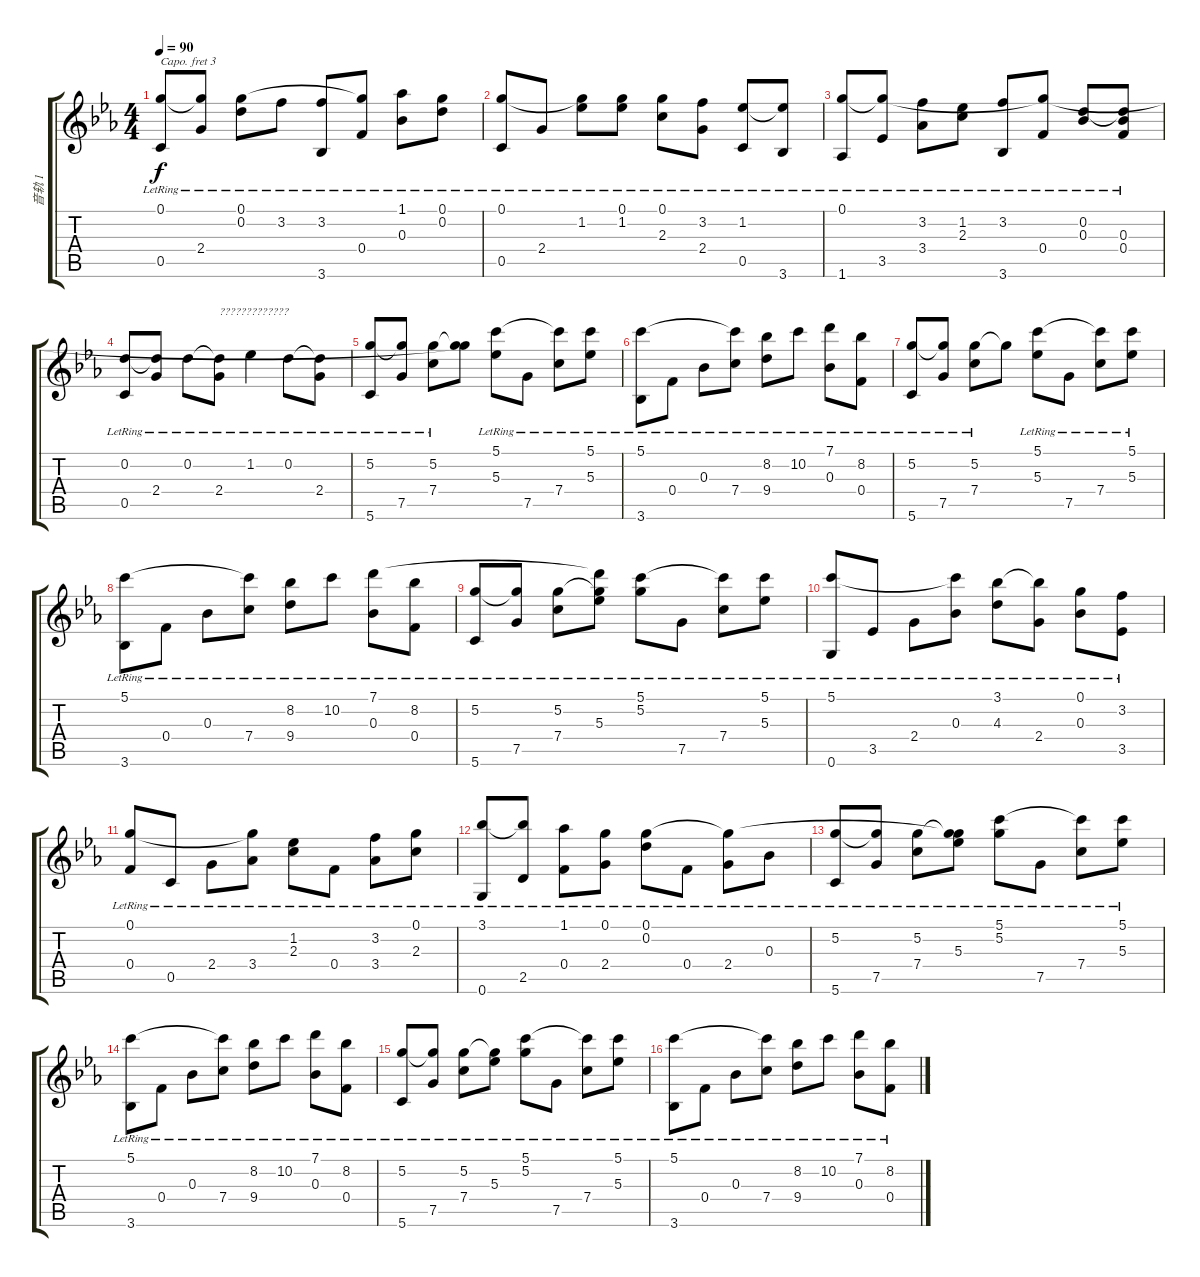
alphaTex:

\track ("音轨 1" "音轨 1") {instrument acousticguitarnylon}
\staff {score tabs}
\capo 3
\tuning (E4 B3 G3 D3 A2 E2) {hide}
\ts (4 4)
\tempo 90
\clef g2
\ks eb
(0.1{lr} 0.5{lr}).8{dy f} (0.1{t} 2.4{lr}).8 (0.1{lr} 0.2{lr}).8 3.2{lr}.8 (3.2{lr} 3.6{lr}).8 (0.1{t} 0.4{lr}).8 (1.1{lr} 0.3{lr}).8 (0.1{lr} 0.2{lr}).8 |
(0.1{lr} 0.5{lr}).8 2.4{lr}.8 (0.1{t} 1.2{lr}).8 (0.1{lr} 1.2{lr}).8 (0.1{lr} 2.3{lr}).8 (3.2{lr} 2.4{lr}).8 (1.2{lr} 0.5{lr}).8 (1.2{t} 3.6{lr}).8 |
(0.1{lr} 1.6{lr}).8 (0.1{t} 3.5{lr}).8 (3.2{lr} 3.4{lr}).8 (1.2{lr} 2.3{lr}).8 (3.2{lr} 3.6{lr}).8 (0.1{t} 0.4{lr}).8 (0.2{lr} 0.3{lr}).8 (0.2{t} 0.3{lr} 0.4{lr}).8 |
(0.2{lr} 0.5{lr}).8 (0.2{t} 2.4{lr}).8 0.2{lr}.8 (0.2{t} 2.4{lr}).8{txt "?????????????"} 1.2{lr}.4 0.2{lr}.8 (0.2{t} 2.4{lr}).8 |
(5.2{lr} 5.6{lr}).8 (5.2{t} 7.5{lr}).8 (5.2{lr} 7.4{lr}).8 (0.1{t} 5.2{t}).8 (5.1{lr} 5.3{lr}).8 7.5{lr}.8 (5.1{t} 7.4{lr}).8 (5.1{lr} 5.3{lr}).8 |
(5.1{lr} 3.6{lr}).8 0.4{lr}.8 0.3{lr}.8 (5.1{t} 7.4{lr}).8 (8.2{lr} 9.4{lr}).8 10.2{lr}.8 (7.1{lr} 0.3{lr}).8 (8.2{lr} 0.4{lr}).8 |
(5.2{lr} 5.6{lr}).8 (5.2{t} 7.5{lr}).8 (5.2{lr} 7.4{lr}).8 5.2{t}.8 (5.1{lr} 5.3{lr}).8 7.5{lr}.8 (5.1{t} 7.4{lr}).8 (5.1{lr} 5.3{lr}).8 |
(5.1{lr} 3.6{lr}).8 0.4{lr}.8 0.3{lr}.8 (5.1{t} 7.4{lr}).8 (8.2{lr} 9.4{lr}).8 10.2{lr}.8 (7.1{lr} 0.3{lr}).8 (8.2{lr} 0.4{lr}).8 |
(5.2{lr} 5.6{lr}).8 (5.2{t} 7.5{lr}).8 (5.2{lr} 7.4{lr}).8 (7.1{t} 5.2{t} 5.3{lr}).8 (5.1{lr} 5.2{lr}).8 7.5{lr}.8 (5.1{t} 7.4{lr}).8 (5.1{lr} 5.3{lr}).8 |
(5.1{lr} 0.6{lr}).8 3.5{lr}.8 2.4{lr}.8 (5.1{t} 0.3{lr}).8 (3.1{lr} 4.3{lr}).8 (3.1{t} 2.4{lr}).8 (0.1{lr} 0.3{lr}).8 (3.2{lr} 3.5{lr}).8 |
(0.1{lr} 0.4{lr}).8 0.5{lr}.8 2.4{lr}.8 (0.1{t} 3.4{lr}).8 (1.2{lr} 2.3{lr}).8 0.4{lr}.8 (3.2{lr} 3.4{lr}).8 (0.1{lr} 2.3{lr}).8 |
(3.1{lr} 0.6{lr}).8 (3.1{t} 2.5{lr}).8 (1.1{lr} 0.4{lr}).8 (0.1{lr} 2.4{lr}).8 (0.1{lr} 0.2{lr}).8 0.4{lr}.8 (0.1{t} 2.4{lr}).8 0.3{lr}.8 |
(5.2{lr} 5.6{lr}).8 (5.2{t} 7.5{lr}).8 (5.2{lr} 7.4{lr}).8 (0.1{t} 5.2{t} 5.3{lr}).8 (5.1{lr} 5.2{lr}).8 7.5{lr}.8 (5.1{t} 7.4{lr}).8 (5.1{lr} 5.3{lr}).8 |
(5.1{lr} 3.6{lr}).8 0.4{lr}.8 0.3{lr}.8 (5.1{t} 7.4{lr}).8 (8.2{lr} 9.4{lr}).8 10.2{lr}.8 (7.1{lr} 0.3{lr}).8 (8.2{lr} 0.4{lr}).8 |
(5.2{lr} 5.6{lr}).8 (5.2{t} 7.5{lr}).8 (5.2{lr} 7.4{lr}).8 (5.2{t} 5.3{lr}).8 (5.1{lr} 5.2{lr}).8 7.5{lr}.8 (5.1{t} 7.4{lr}).8 (5.1{lr} 5.3{lr}).8 |
(5.1{lr} 3.6{lr}).8 0.4{lr}.8 0.3{lr}.8 (5.1{t} 7.4{lr}).8 (8.2{lr} 9.4{lr}).8 10.2{lr}.8 (7.1{lr} 0.3{lr}).8 (8.2{lr} 0.4{lr}).8
